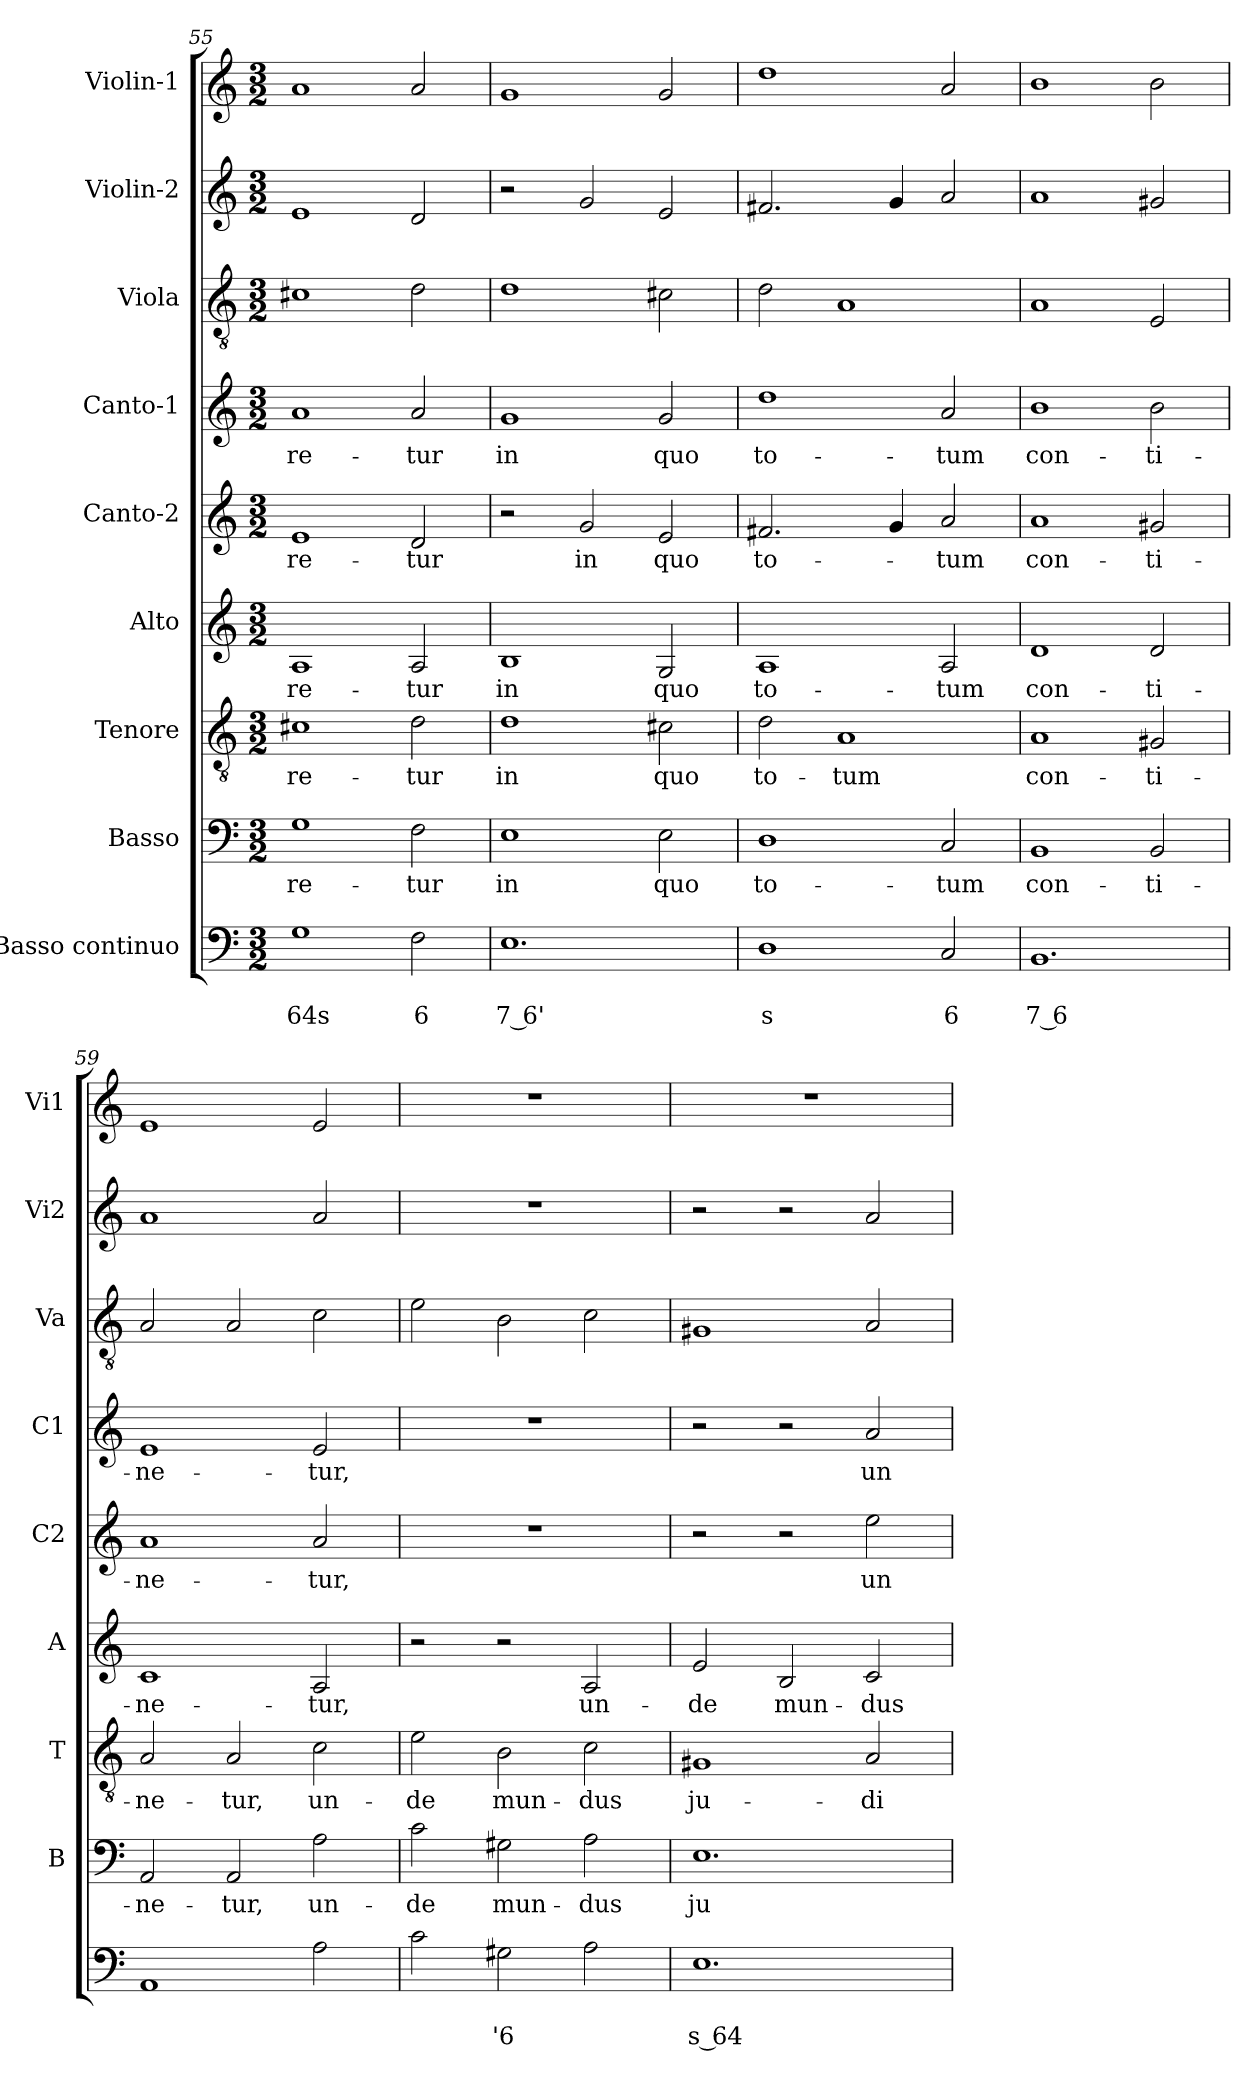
**kern	**text	**text	**kern	**text	**kern	**text	**kern	**text	**kern	**text	**kern	**text	**kern	**kern	**kern
*part9	*part9	*part9	*part8	*part8	*part7	*part7	*part6	*part6	*part5	*part5	*part4	*part4	*part3	*part2	*part1
*staff9	*staff9	*staff9	*staff8	*staff8	*staff7	*staff7	*staff6	*staff6	*staff5	*staff5	*staff4	*staff4	*staff3	*staff2	*staff1
*I"Basso continuo	*	*	*I"Basso	*	*I"Tenore	*	*I"Alto	*	*I"Canto-2	*	*I"Canto-1	*	*I"Viola	*I"Violin-2	*I"Violin-1
*	*	*	*I'B	*	*I'T	*	*I'A	*	*I'C2	*	*I'C1	*	*I'Va	*I'Vi2	*I'Vi1
*clefF4	*	*	*clefF4	*	*clefGv2	*	*clefG2	*	*clefG2	*	*clefG2	*	*clefGv2	*clefG2	*clefG2
*k[]	*	*	*k[]	*	*k[]	*	*k[]	*	*k[]	*	*k[]	*	*k[]	*k[]	*k[]
*C:	*	*	*C:	*	*C:	*	*C:	*	*C:	*	*C:	*	*C:	*C:	*C:
*M3/2	*	*	*M3/2	*	*M3/2	*	*M3/2	*	*M3/2	*	*M3/2	*	*M3/2	*M3/2	*M3/2
=55	=55	=55	=55	=55	=55	=55	=55	=55	=55	=55	=55	=55	=55	=55	=55
!	!	!LO:LY:b	!	!	!	!	!	!	!	!	!	!	!	!	!
!	!	!	!	!LO:LY:b	!	!	!	!	!	!	!	!	!	!	!
!	!	!	!	!	!	!LO:LY:b	!	!	!	!	!	!	!	!	!
!	!	!	!	!	!	!	!	!LO:LY:b	!	!	!	!	!	!	!
!	!	!	!	!	!	!	!	!	!	!LO:LY:b	!	!	!	!	!
!	!	!	!	!	!	!	!	!	!	!	!	!LO:LY:b	!	!	!
1G	.	64s	1G	-re-	1c#X	-re-	1A	-re-	1e	-re-	1a	-re-	1c#X	1e	1a
!	!	!LO:LY:b	!	!	!	!	!	!	!	!	!	!	!	!	!
!	!	!	!	!LO:LY:b	!	!	!	!	!	!	!	!	!	!	!
!	!	!	!	!	!	!LO:LY:b	!	!	!	!	!	!	!	!	!
!	!	!	!	!	!	!	!	!LO:LY:b	!	!	!	!	!	!	!
!	!	!	!	!	!	!	!	!	!	!LO:LY:b	!	!	!	!	!
!	!	!	!	!	!	!	!	!	!	!	!	!LO:LY:b	!	!	!
2F\	.	6	2F\	-tur	2d\	-tur	2A/	-tur	2d/	-tur	2a/	-tur	2d\	2d/	2a/
=56	=56	=56	=56	=56	=56	=56	=56	=56	=56	=56	=56	=56	=56	=56	=56
!	!	!LO:LY:b	!	!	!	!	!	!	!	!	!	!	!	!	!
!	!	!	!	!LO:LY:b	!	!	!	!	!	!	!	!	!	!	!
!	!	!	!	!	!	!LO:LY:b	!	!	!	!	!	!	!	!	!
!	!	!	!	!	!	!	!	!LO:LY:b	!	!	!	!	!	!	!
!	!	!	!	!	!	!	!	!	!	!	!	!LO:LY:b	!	!	!
1.E	.	7 6'	1E	in	1d	in	1B	in	2r	.	1g	in	1d	2r	1g
!	!	!	!	!	!	!	!	!	!	!LO:LY:b	!	!	!	!	!
.	.	.	.	.	.	.	.	.	2g/	in	.	.	.	2g/	.
!	!	!	!	!LO:LY:b	!	!	!	!	!	!	!	!	!	!	!
!	!	!	!	!	!	!LO:LY:b	!	!	!	!	!	!	!	!	!
!	!	!	!	!	!	!	!	!LO:LY:b	!	!	!	!	!	!	!
!	!	!	!	!	!	!	!	!	!	!LO:LY:b	!	!	!	!	!
!	!	!	!	!	!	!	!	!	!	!	!	!LO:LY:b	!	!	!
.	.	.	2E\	quo	2c#X\	quo	2G/	quo	2e/	quo	2g/	quo	2c#X\	2e/	2g/
=57	=57	=57	=57	=57	=57	=57	=57	=57	=57	=57	=57	=57	=57	=57	=57
!	!	!LO:LY:b	!	!	!	!	!	!	!	!	!	!	!	!	!
!	!	!	!	!LO:LY:b	!	!	!	!	!	!	!	!	!	!	!
!	!	!	!	!	!	!LO:LY:b	!	!	!	!	!	!	!	!	!
!	!	!	!	!	!	!	!	!LO:LY:b	!	!	!	!	!	!	!
!	!	!	!	!	!	!	!	!	!	!LO:LY:b	!	!	!	!	!
!	!	!	!	!	!	!	!	!	!	!	!	!LO:LY:b	!	!	!
1D	.	s	1D	to-	2d\	to-	1A	to-	2.f#X/	to-	1dd	to-	2d\	2.f#X/	1dd
!	!	!	!	!	!	!LO:LY:b	!	!	!	!	!	!	!	!	!
.	.	.	.	.	1A	-tum	.	.	.	.	.	.	1A	.	.
.	.	.	.	.	.	.	.	.	4g/	.	.	.	.	4g/	.
!	!	!LO:LY:b	!	!	!	!	!	!	!	!	!	!	!	!	!
!	!	!	!	!LO:LY:b	!	!	!	!	!	!	!	!	!	!	!
!	!	!	!	!	!	!	!	!LO:LY:b	!	!	!	!	!	!	!
!	!	!	!	!	!	!	!	!	!	!LO:LY:b	!	!	!	!	!
!	!	!	!	!	!	!	!	!	!	!	!	!LO:LY:b	!	!	!
2C/	.	6	2C/	-tum	.	.	2A/	-tum	2a/	-tum	2a/	-tum	.	2a/	2a/
=58	=58	=58	=58	=58	=58	=58	=58	=58	=58	=58	=58	=58	=58	=58	=58
!	!	!LO:LY:b	!	!	!	!	!	!	!	!	!	!	!	!	!
!	!	!	!	!LO:LY:b	!	!	!	!	!	!	!	!	!	!	!
!	!	!	!	!	!	!LO:LY:b	!	!	!	!	!	!	!	!	!
!	!	!	!	!	!	!	!	!LO:LY:b	!	!	!	!	!	!	!
!	!	!	!	!	!	!	!	!	!	!LO:LY:b	!	!	!	!	!
!	!	!	!	!	!	!	!	!	!	!	!	!LO:LY:b	!	!	!
1.BB	.	7 6	1BB	con-	1A	con-	1d	con-	1a	con-	1b	con-	1A	1a	1b
!	!	!	!	!LO:LY:b	!	!	!	!	!	!	!	!	!	!	!
!	!	!	!	!	!	!LO:LY:b	!	!	!	!	!	!	!	!	!
!	!	!	!	!	!	!	!	!LO:LY:b	!	!	!	!	!	!	!
!	!	!	!	!	!	!	!	!	!	!LO:LY:b	!	!	!	!	!
!	!	!	!	!	!	!	!	!	!	!	!	!LO:LY:b	!	!	!
.	.	.	2BB/	-ti-	2G#X/	-ti-	2d/	-ti-	2g#X/	-ti-	2b\	-ti-	2E/	2g#X/	2b\
!!LO:LB:g=z
=59	=59	=59	=59	=59	=59	=59	=59	=59	=59	=59	=59	=59	=59	=59	=59
!	!	!	!	!LO:LY:b	!	!	!	!	!	!	!	!	!	!	!
!	!	!	!	!	!	!LO:LY:b	!	!	!	!	!	!	!	!	!
!	!	!	!	!	!	!	!	!LO:LY:b	!	!	!	!	!	!	!
!	!	!	!	!	!	!	!	!	!	!LO:LY:b	!	!	!	!	!
!	!	!	!	!	!	!	!	!	!	!	!	!LO:LY:b	!	!	!
1AA	.	.	2AA/	-ne-	2A/	-ne-	1c	-ne-	1a	-ne-	1e	-ne-	2A/	1a	1e
!	!	!	!	!LO:LY:b	!	!	!	!	!	!	!	!	!	!	!
!	!	!	!	!	!	!LO:LY:b	!	!	!	!	!	!	!	!	!
.	.	.	2AA/	-tur,	2A/	-tur,	.	.	.	.	.	.	2A/	.	.
!	!	!	!	!LO:LY:b	!	!	!	!	!	!	!	!	!	!	!
!	!	!	!	!	!	!LO:LY:b	!	!	!	!	!	!	!	!	!
!	!	!	!	!	!	!	!	!LO:LY:b	!	!	!	!	!	!	!
!	!	!	!	!	!	!	!	!	!	!LO:LY:b	!	!	!	!	!
!	!	!	!	!	!	!	!	!	!	!	!	!LO:LY:b	!	!	!
2A\	.	.	2A\	un-	2c\	un-	2A/	-tur,	2a/	-tur,	2e/	-tur,	2c\	2a/	2e/
=60	=60	=60	=60	=60	=60	=60	=60	=60	=60	=60	=60	=60	=60	=60	=60
!	!	!	!	!LO:LY:b	!	!	!	!	!	!	!	!	!	!	!
!	!	!	!	!	!	!LO:LY:b	!	!	!	!	!	!	!	!	!
2c\	.	.	2c\	-de	2e\	-de	2r	.	1.r	.	1.r	.	2e\	1.r	1.r
!	!	!LO:LY:b	!	!	!	!	!	!	!	!	!	!	!	!	!
!	!	!	!	!LO:LY:b	!	!	!	!	!	!	!	!	!	!	!
!	!	!	!	!	!	!LO:LY:b	!	!	!	!	!	!	!	!	!
2G#X\	.	'6	2G#X\	mun-	2B\	mun-	2r	.	.	.	.	.	2B\	.	.
!	!	!	!	!LO:LY:b	!	!	!	!	!	!	!	!	!	!	!
!	!	!	!	!	!	!LO:LY:b	!	!	!	!	!	!	!	!	!
!	!	!	!	!	!	!	!	!LO:LY:b	!	!	!	!	!	!	!
2A\	.	.	2A\	-dus	2c\	-dus	2A/	un-	.	.	.	.	2c\	.	.
=61	=61	=61	=61	=61	=61	=61	=61	=61	=61	=61	=61	=61	=61	=61	=61
!	!	!LO:LY:b	!	!	!	!	!	!	!	!	!	!	!	!	!
!	!	!	!	!LO:LY:b	!	!	!	!	!	!	!	!	!	!	!
!	!	!	!	!	!	!LO:LY:b	!	!	!	!	!	!	!	!	!
!	!	!	!	!	!	!	!	!LO:LY:b	!	!	!	!	!	!	!
1.E	.	s 64	1.E	ju-	1G#X	ju-	2e/	-de	2r	.	2r	.	1G#X	2r	1.r
!	!	!	!	!	!	!	!	!LO:LY:b	!	!	!	!	!	!	!
.	.	.	.	.	.	.	2B/	mun-	2r	.	2r	.	.	2r	.
!	!	!	!	!	!	!LO:LY:b	!	!	!	!	!	!	!	!	!
!	!	!	!	!	!	!	!	!LO:LY:b	!	!	!	!	!	!	!
!	!	!	!	!	!	!	!	!	!	!LO:LY:b	!	!	!	!	!
!	!	!	!	!	!	!	!	!	!	!	!	!LO:LY:b	!	!	!
.	.	.	.	.	2A/	-di-	2c/	-dus	2ee\	un-	2a/	un-	2A/	2a/	.
=	=	=	=	=	=	=	=	=	=	=	=	=	=	=	=
*-	*-	*-	*-	*-	*-	*-	*-	*-	*-	*-	*-	*-	*-	*-	*-
